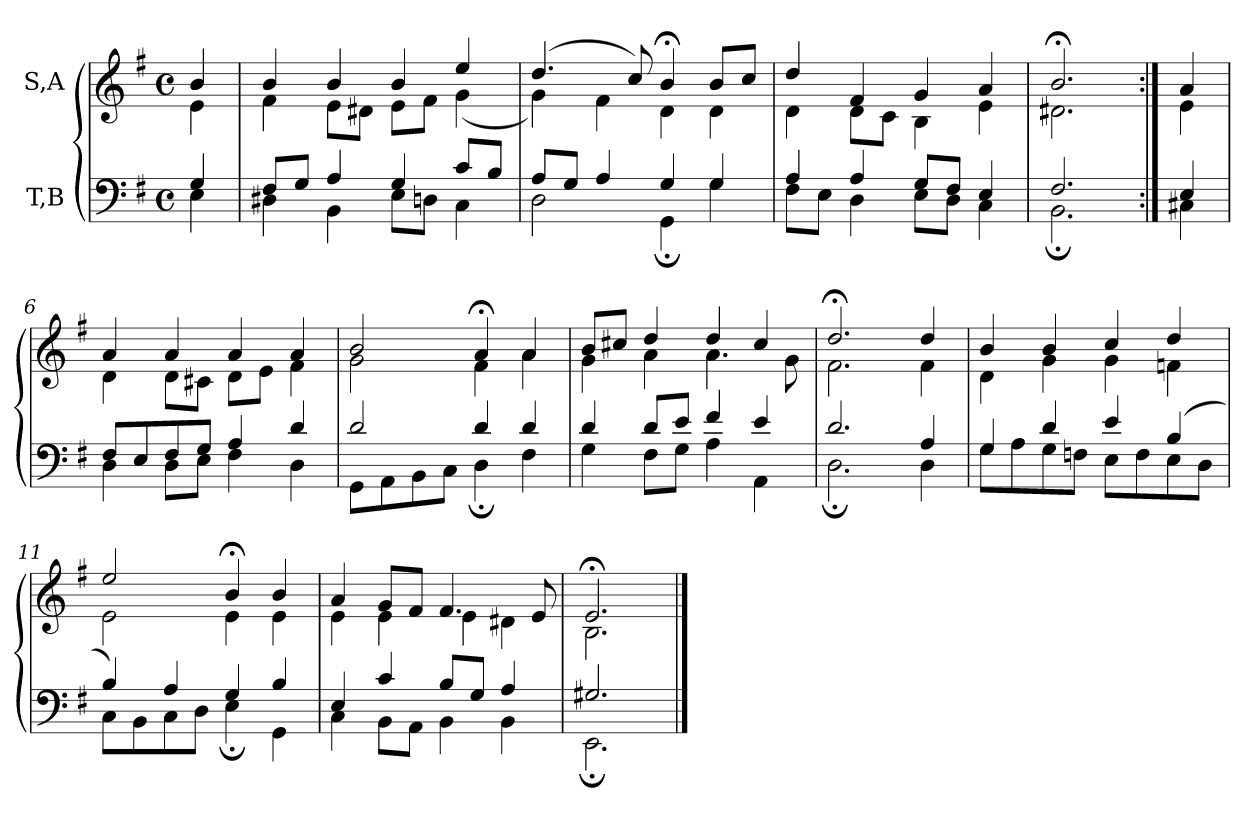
**kern	**kern
*part2	*part1
*staff2	*staff1
*I"T,B	*I"S,A
*clefF4	*clefG2
*k[f#]	*k[f#]
*M4/4	*M4/4
*met(c)	*met(c)
=	=
*^	*^
4G	4E	4b	4e
=1	=1	=1	=1
8F#L	4D#X	4b	4f#
8GJ	.	.	.
4A	4BB	4b	8eL
.	.	.	8d#XJ
4G	8EL	4b	8eL
.	8DnJ	.	8f#J
8cL	4C	4ee	(<4g
8BJ	.	.	.
=2	=2	=2	=2
8AL	2D	(>4.dd	4g)
8GJ	.	.	.
4A	.	.	4f#
.	.	8cc)	.
4G	4GG;	4b;<	4d
4G	4G	8bL	4d
.	.	8ccJ	.
=3	=3	=3	=3
4A	8F#L	4dd	4d
.	8EJ	.	.
4A	4D	4f#	8dL
.	.	.	8cJ
8GL	8EL	4g	4B
8F#J	8DJ	.	.
4E	4C	4a	4e
=109	=109	=109	=109
2.F#	2.BB;	2.b;<	2.d#X
=110:|!	=110:|!	=110:|!	=110:|!
4E	4C#X	4a	4e
=6	=6	=6	=6
8F#L	4D	4a	4d
8E	.	.	.
8F#	8DL	4a	8dL
8GJ	8EJ	.	8c#XJ
4A	4F#	4a	8dL
.	.	.	8eJ
4d	4D	4a	4f#
=7	=7	=7	=7
2d	8GGL	2b	2g
.	8AA	.	.
.	8BB	.	.
.	8CJ	.	.
4d	4D;	4a;<	4f#
4d	4F#	4a	4a
=8	=8	=8	=8
4d	4G	8bL	4g
.	.	8cc#XJ	.
8dL	8F#L	4dd	4a
8eJ	8GJ	.	.
4f#	4A	4dd	4.a
4e	4AA	4cc#	.
.	.	.	8g
=9	=9	=9	=9
2.d	2.D;	2.dd;<	2.f#
4A	4D	4dd	4f#
=10	=10	=10	=10
4G	8GL	4b	4d
.	8A	.	.
4d	8G	4b	4g
.	8FnJ	.	.
4e	8EL	4cc	4g
.	8F	.	.
(>4B	8E	4dd	4fn
.	8DJ	.	.
=11	=11	=11	=11
4B)	8CL	2ee	2e
.	8BB	.	.
4A	8C	.	.
.	8DJ	.	.
4G	4E;	4b;<	4e
4B	4GG	4b	4e
=12	=12	=12	=12
4E	4C	4a	4e
4c	8BBL	8gL	4e
.	8AAJ	8f#J	.
8BL	4BB	4.f#	4e
8GJ	.	.	.
4A	4BB	.	4d#X
.	.	8e	.
=118	=118	=118	=118
2.G#X	2.EE;	2.e;<	2.B
*v	*v	*	*
*	*v	*v
==	==
*-	*-
